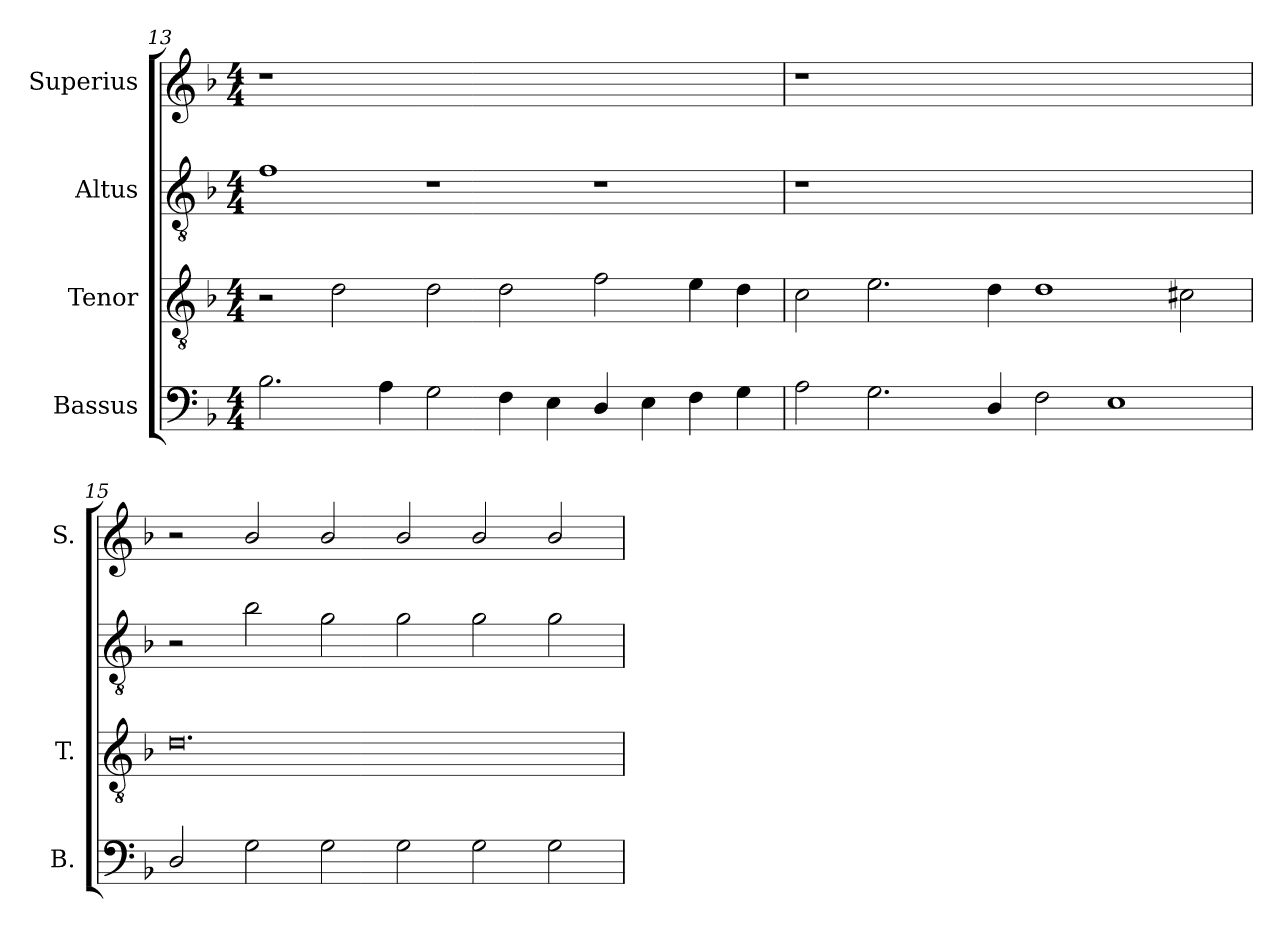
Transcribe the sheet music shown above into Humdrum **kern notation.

**kern	**kern	**kern	**kern
*part4	*part3	*part2	*part1
*staff4	*staff3	*staff2	*staff1
*I"Bassus	*I"Tenor	*I"Altus	*I"Superius
*I'B.	*I'T.	*	*I'S.
!!LO:PB:g=z
*clefF4	*clefGv2	*clefGv2	*clefG2
*	*ITrd7c12	*ITrd7c12	*
*k[b-]	*k[b-]	*k[b-]	*k[b-]
*F:	*F:	*F:	*F:
*M4/4	*M4/4	*M4/4	*M4/4
=13	=13	=13	=13
!	!	!	!LO:N:vis=1
2.B-i\	2r	1Fi	1r
.	2Di\	.	.
4Ai\	.	.	.
2Gi\	2Di\	1r	0ryy
4Fi\	2Di\	.	.
4Ei\	.	.	.
4Di/	2Fi\	1r	.
4Ei\	.	.	.
4Fi\	4Ei\	.	.
4Gi\	4Di\	.	.
=14	=14	=14	=14
!	!	!LO:N:vis=1	!LO:N:vis=1
2Ai\	2Ci\	1r	1r
2.Gi\	2.Ei\	.	.
.	.	0ryy	0ryy
4Di/	4Di\	.	.
2Fi\	1Di	.	.
1Ei	.	.	.
.	2C#Xi\	.	.
=15	=15	=15	=15
2Di/	0.Di	2r	2r
2Gi\	.	2B-i\	2b-i/
2Gi\	.	2Gi\	2b-i/
2Gi\	.	2Gi\	2b-i/
2Gi\	.	2Gi\	2b-i/
2Gi\	.	2Gi\	2b-i/
=	=	=	=
*-	*-	*-	*-
